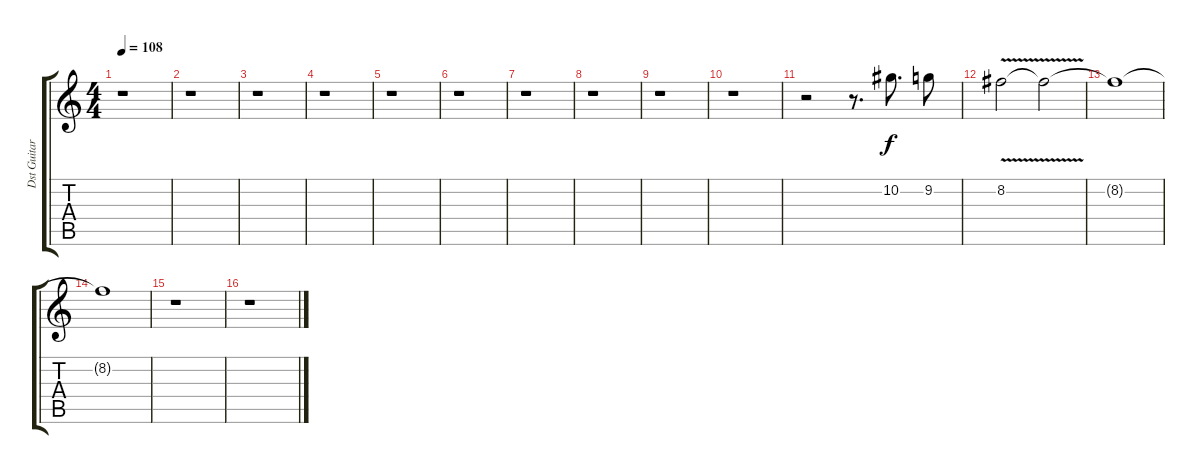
\track ("Dst Guitar (Harmonics)" "Dst Guitar") {instrument distortionguitar}
\staff {score tabs}
\tuning (Eb4 Bb3 Gb3 Db3 Ab2 Eb2) {hide}
\ts (4 4)
\tempo 108
\clef g2
\ks c
r.1{dy f} |
r.1 |
r.1 |
r.1 |
r.1 |
r.1 |
r.1 |
r.1 |
r.1 |
r.1 |
r.2 r.8{d} 10.2.8{d} 9.2.8 |
8.2{v}.2 8.2{t}.2{volume 0} |
8.2{t}.1 |
8.2{t}.1 |
r.1 |
r.1
